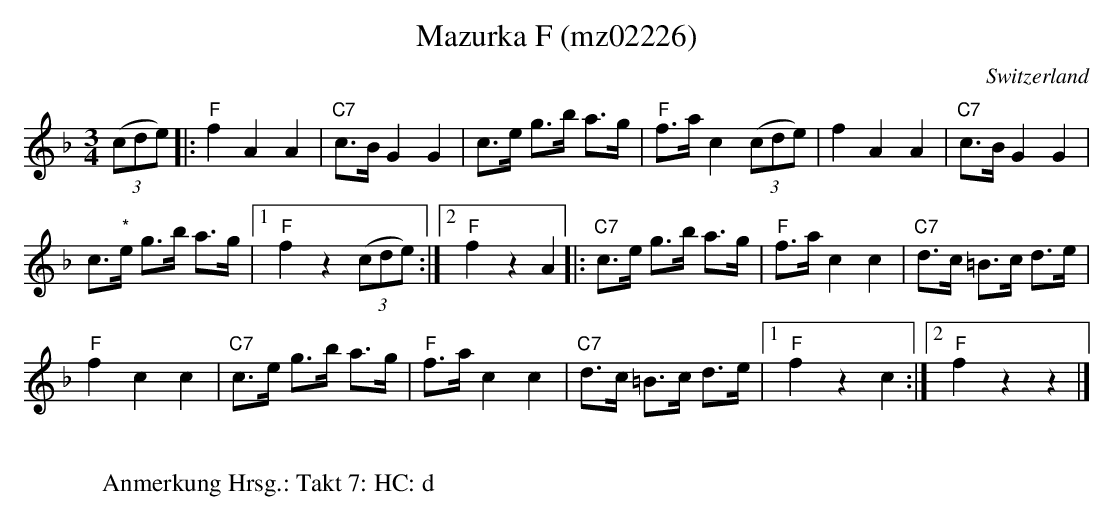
X:1
T:Mazurka F (mz02226)
O:Switzerland
M:3/4
L:1/8
K:F major
((3cde) |: "F"f2A2A2 | "C7"c>BG2G2 | c>e g>b a>g | "F"f>a c2 ((3cde) | f2A2A2 | "C7"c>BG2G2 |
c>"*"e g>b a>g |1 "F"f2z2 ((3cde) :|2 "F"f2z2A2 |: "C7"c>e g>b a>g | "F"f>a c2c2 | "C7"d>c =B>c d>e |
"F"f2c2c2 | "C7"c>e g>b a>g | "F"f>ac2c2 | "C7"d>c =B>c d>e |1 "F"f2z2c2:|2 "F"f2z2z2 |]
W:
W:Anmerkung Hrsg.: Takt 7: HC: d
